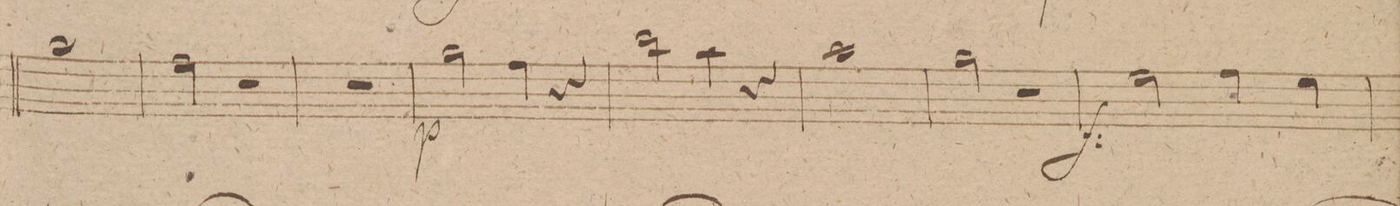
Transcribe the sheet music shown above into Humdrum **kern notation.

**kern	**dynam
*I"Clarinetto 1mo in. A.	*
*clefG2	*
*k[f#c#g#d#]	*
*met(c)	*
*M4/4	*
1ee\	.
=6	=6
2dd#\	.
2r	.
=7	=7
1r	.
=8	=8
2ee\	p
4dd#\	.
4r	.
=9	=9
2gg#\	.
*4\left	*
4ff#\	.
4r	.
=10	=10
1ff#\	.
=11	=11
2ee\	.
2r	.
=12	=12
2cc#\	f
*4\right	*
4dd#\	.
4cc#\	.
=13	=13
*-	*-
